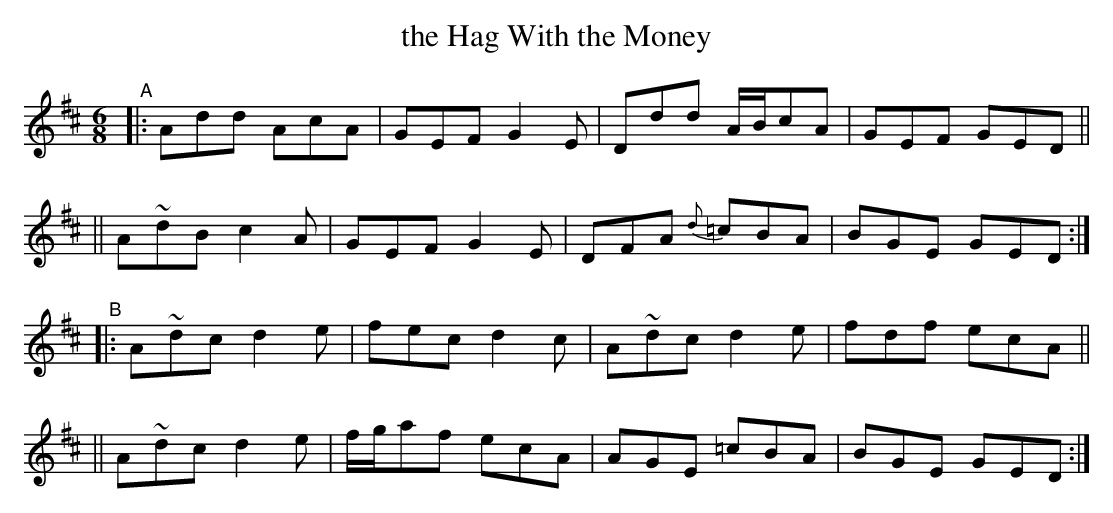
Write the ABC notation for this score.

X:1
T: the Hag With the Money
M: 6/8
L: 1/8
K: D
"^A"\
|: Add  AcA | GEF G2E | Ddd  A/B/cA | GEF GED ||
|| A~dB c2A | GEF G2E | DFA {d}=cBA | BGE GED :|
"^B"\
|: A~dc d2e | fec    d2c | A~dc d2e | fdf ecA ||
|| A~dc d2e | f/g/af ecA | AGE =cBA | BGE GED :|
